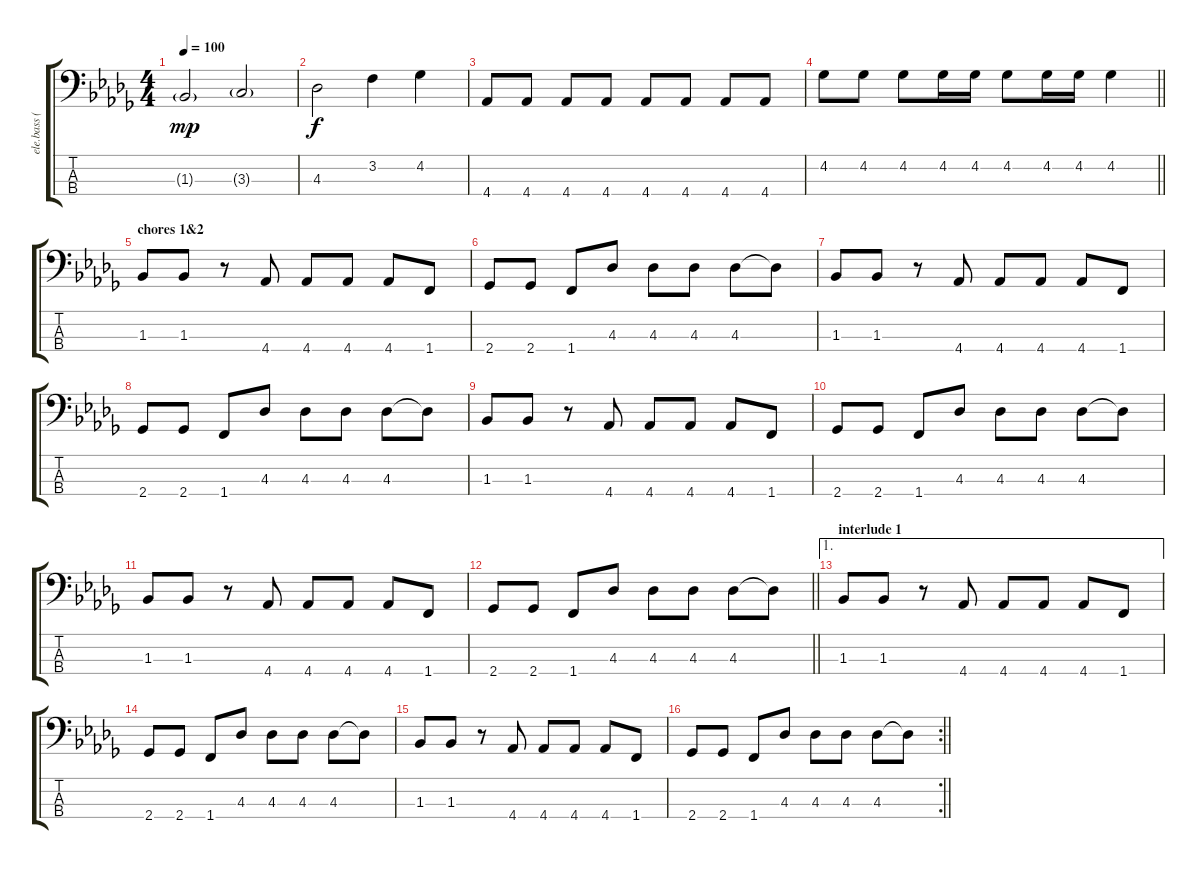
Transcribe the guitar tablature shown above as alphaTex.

\track ("ele.bass (robby taack)" "ele.bass (") {instrument electricbassfinger}
\staff {score tabs}
\tuning (G2 D2 A1 E1) {hide}
\ts (4 4)
\tempo 100
\clef f4
\ks db
1.3{g}.2{dy mp} 3.3{g}.2 |
4.3.2{dy f} 3.2.4 4.2.4 |
4.4.8 4.4.8 4.4.8 4.4.8 4.4.8 4.4.8 4.4.8 4.4.8 |
\barLineRight lightlight
4.2.8 4.2.8 4.2.8 4.2.16 4.2.16 4.2.8 4.2.16 4.2.16 4.2.4 |
\section ("" "chores 1&2 ")
1.3.8 1.3.8 r.8 4.4.8 4.4.8 4.4.8 4.4.8 1.4.8 |
2.4.8 2.4.8 1.4.8 4.3.8 4.3.8 4.3.8 4.3.8 4.3{t}.8 |
1.3.8 1.3.8 r.8 4.4.8 4.4.8 4.4.8 4.4.8 1.4.8 |
2.4.8 2.4.8 1.4.8 4.3.8 4.3.8 4.3.8 4.3.8 4.3{t}.8 |
1.3.8 1.3.8 r.8 4.4.8 4.4.8 4.4.8 4.4.8 1.4.8 |
2.4.8 2.4.8 1.4.8 4.3.8 4.3.8 4.3.8 4.3.8 4.3{t}.8 |
1.3.8 1.3.8 r.8 4.4.8 4.4.8 4.4.8 4.4.8 1.4.8 |
\barLineRight lightlight
2.4.8 2.4.8 1.4.8 4.3.8 4.3.8 4.3.8 4.3.8 4.3{t}.8 |
\ae 1
\section ("" "interlude 1")
1.3.8 1.3.8 r.8 4.4.8 4.4.8 4.4.8 4.4.8 1.4.8 |
2.4.8 2.4.8 1.4.8 4.3.8 4.3.8 4.3.8 4.3.8 4.3{t}.8 |
1.3.8 1.3.8 r.8 4.4.8 4.4.8 4.4.8 4.4.8 1.4.8 |
\rc 2
\barLineRight lightlight
2.4.8 2.4.8 1.4.8 4.3.8 4.3.8 4.3.8 4.3.8 4.3{t}.8
